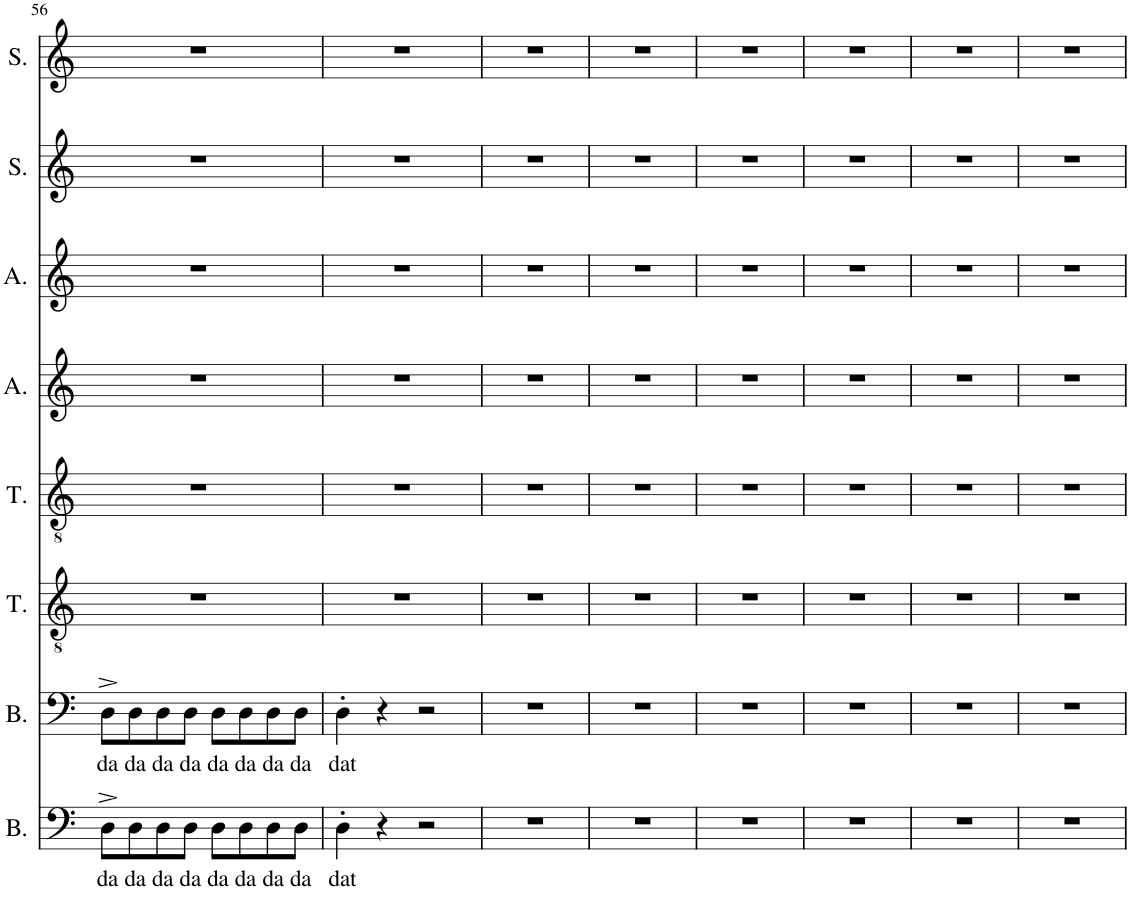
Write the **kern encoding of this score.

**kern	**text	**kern	**text	**kern	**kern	**kern	**kern	**kern	**kern
*part8	*part8	*part7	*part7	*part6	*part5	*part4	*part3	*part2	*part1
*staff8	*staff8	*staff7	*staff7	*staff6	*staff5	*staff4	*staff3	*staff2	*staff1
*I"Bass	*	*I"Bass	*	*I"Tenor	*I"Tenor	*I"Alto	*I"Alto	*I"Soprano	*I"Soprano
*I'B.	*	*I'B.	*	*I'T.	*I'T.	*I'A.	*I'A.	*I'S.	*I'S.
!!LO:PB:g=z
*clefF4	*	*clefF4	*	*clefGv2	*clefGv2	*clefG2	*clefG2	*clefG2	*clefG2
*k[]	*	*k[]	*	*k[]	*k[]	*k[]	*k[]	*k[]	*k[]
*M4/4	*	*M4/4	*	*M4/4	*M4/4	*M4/4	*M4/4	*M4/4	*M4/4
=56	=56	=56	=56	=56	=56	=56	=56	=56	=56
!	!LO:LY:b	!	!LO:LY:b	!	!	!	!	!	!
8D^\L	da	8D^\L	da	1r	1r	1r	1r	1r	1r
!	!LO:LY:b	!	!LO:LY:b	!	!	!	!	!	!
8D\	da	8D\	da	.	.	.	.	.	.
!	!LO:LY:b	!	!LO:LY:b	!	!	!	!	!	!
8D\	da	8D\	da	.	.	.	.	.	.
!	!LO:LY:b	!	!LO:LY:b	!	!	!	!	!	!
8D\J	da	8D\J	da	.	.	.	.	.	.
!	!LO:LY:b	!	!LO:LY:b	!	!	!	!	!	!
8D\L	da	8D\L	da	.	.	.	.	.	.
!	!LO:LY:b	!	!LO:LY:b	!	!	!	!	!	!
8D\	da	8D\	da	.	.	.	.	.	.
!	!LO:LY:b	!	!LO:LY:b	!	!	!	!	!	!
8D\	da	8D\	da	.	.	.	.	.	.
!	!LO:LY:b	!	!LO:LY:b	!	!	!	!	!	!
8D\J	da	8D\J	da	.	.	.	.	.	.
=57	=57	=57	=57	=57	=57	=57	=57	=57	=57
!	!LO:LY:b	!	!LO:LY:b	!	!	!	!	!	!
4D'\	dat	4D'\	dat	1r	1r	1r	1r	1r	1r
4r	.	4r	.	.	.	.	.	.	.
2r	.	2r	.	.	.	.	.	.	.
=58	=58	=58	=58	=58	=58	=58	=58	=58	=58
1r	.	1r	.	1r	1r	1r	1r	1r	1r
=59	=59	=59	=59	=59	=59	=59	=59	=59	=59
1r	.	1r	.	1r	1r	1r	1r	1r	1r
=60	=60	=60	=60	=60	=60	=60	=60	=60	=60
1r	.	1r	.	1r	1r	1r	1r	1r	1r
=61	=61	=61	=61	=61	=61	=61	=61	=61	=61
1r	.	1r	.	1r	1r	1r	1r	1r	1r
=62	=62	=62	=62	=62	=62	=62	=62	=62	=62
1r	.	1r	.	1r	1r	1r	1r	1r	1r
=63	=63	=63	=63	=63	=63	=63	=63	=63	=63
1r	.	1r	.	1r	1r	1r	1r	1r	1r
=	=	=	=	=	=	=	=	=	=
*-	*-	*-	*-	*-	*-	*-	*-	*-	*-
